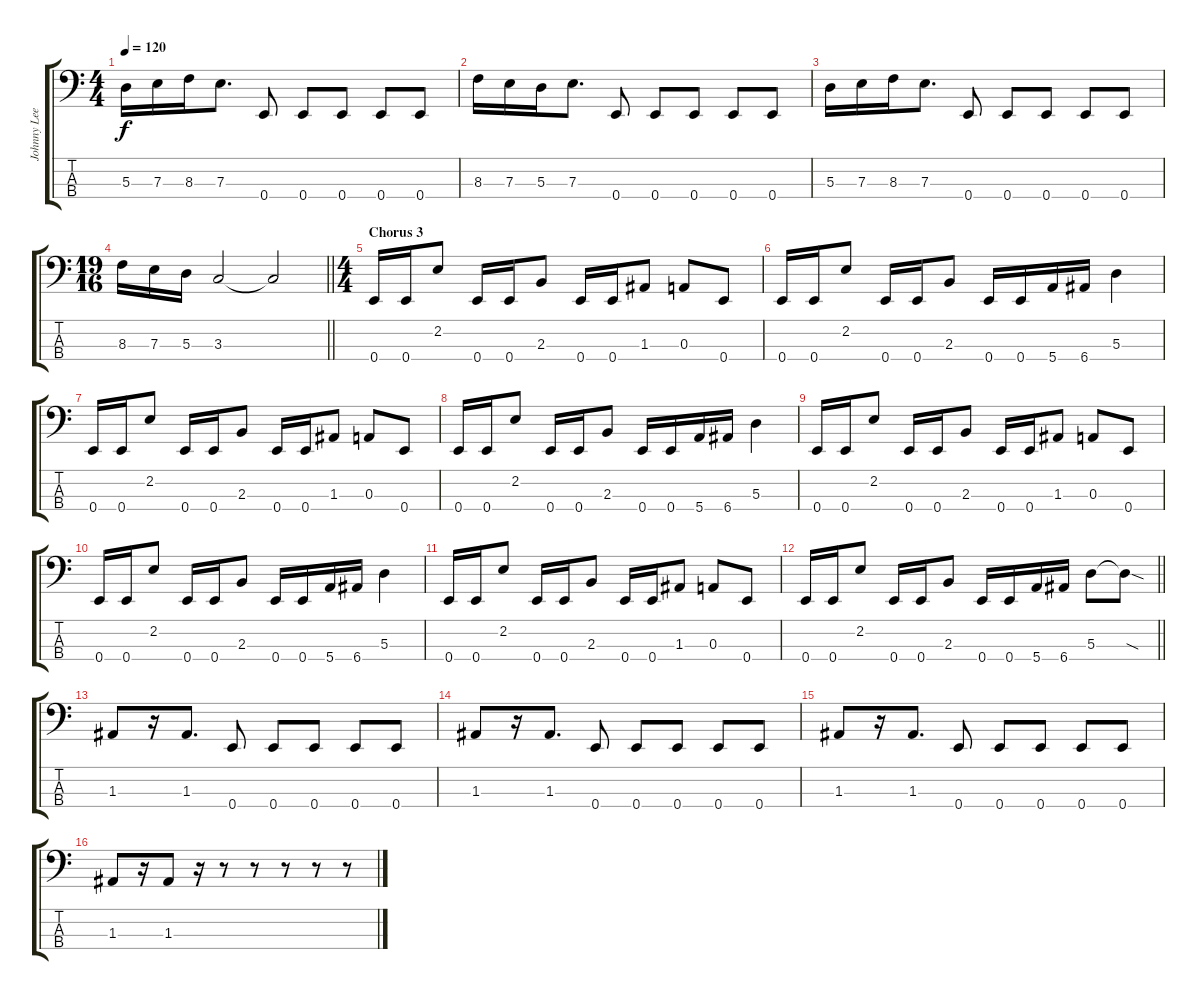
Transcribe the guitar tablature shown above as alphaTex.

\track ("Johnny Lee Middleton (Bass)" "Johnny Lee") {instrument electricbasspick}
\staff {score tabs}
\tuning (G2 D2 A1 E1) {hide}
\ts (4 4)
\tempo 120
\clef f4
\ks c
5.3.16{dy f} 7.3.16 8.3.16 7.3.8{d} 0.4.8 0.4.8 0.4.8 0.4.8 0.4.8 |
8.3.16 7.3.16 5.3.16 7.3.8{d} 0.4.8 0.4.8 0.4.8 0.4.8 0.4.8 |
5.3.16 7.3.16 8.3.16 7.3.8{d} 0.4.8 0.4.8 0.4.8 0.4.8 0.4.8 |
\ts (19 16)
\barLineRight lightlight
8.3.16 7.3.16 5.3.16 3.3.2 3.3{t}.2 |
\ts (4 4)
\section ("" "Chorus 3")
0.4.16 0.4.16 2.2.8 0.4.16 0.4.16 2.3.8 0.4.16 0.4.16 1.3.8 0.3.8 0.4.8 |
0.4.16 0.4.16 2.2.8 0.4.16 0.4.16 2.3.8 0.4.16 0.4.16 5.4.16 6.4.16 5.3.4 |
0.4.16 0.4.16 2.2.8 0.4.16 0.4.16 2.3.8 0.4.16 0.4.16 1.3.8 0.3.8 0.4.8 |
0.4.16 0.4.16 2.2.8 0.4.16 0.4.16 2.3.8 0.4.16 0.4.16 5.4.16 6.4.16 5.3.4 |
0.4.16 0.4.16 2.2.8 0.4.16 0.4.16 2.3.8 0.4.16 0.4.16 1.3.8 0.3.8 0.4.8 |
0.4.16 0.4.16 2.2.8 0.4.16 0.4.16 2.3.8 0.4.16 0.4.16 5.4.16 6.4.16 5.3.4 |
0.4.16 0.4.16 2.2.8 0.4.16 0.4.16 2.3.8 0.4.16 0.4.16 1.3.8 0.3.8 0.4.8 |
\barLineRight lightlight
0.4.16 0.4.16 2.2.8 0.4.16 0.4.16 2.3.8 0.4.16 0.4.16 5.4.16 6.4.16 5.3.8 5.3{sod t}.8 |
1.3.8 r.16 1.3.8{d} 0.4.8 0.4.8 0.4.8 0.4.8 0.4.8 |
1.3.8 r.16 1.3.8{d} 0.4.8 0.4.8 0.4.8 0.4.8 0.4.8 |
1.3.8 r.16 1.3.8{d} 0.4.8 0.4.8 0.4.8 0.4.8 0.4.8 |
1.3.8 r.16 1.3.8 r.16 r.8 r.8 r.8 r.8 r.8
